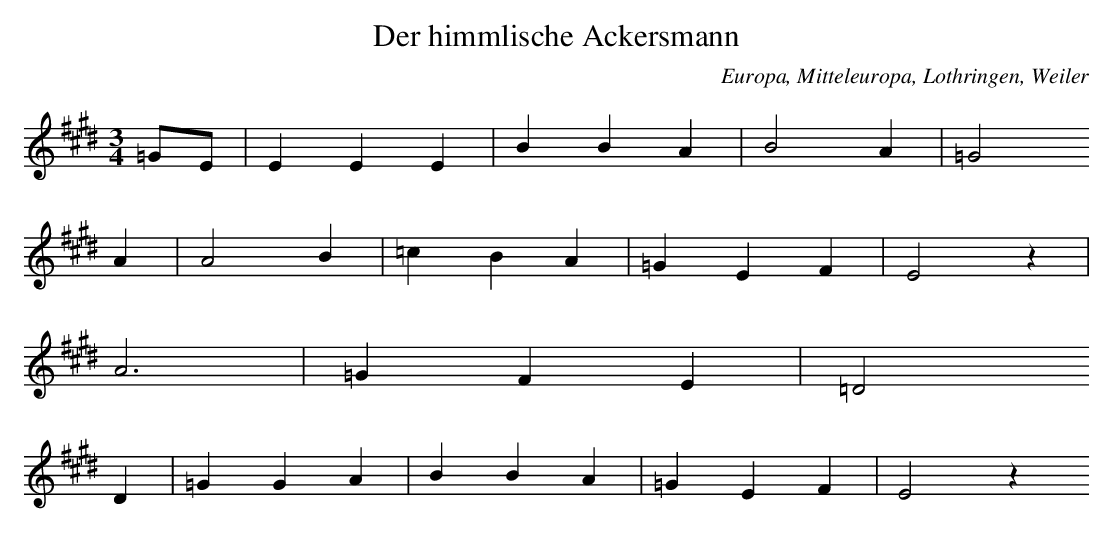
X:1
T: Der himmlische Ackersmann
O: Europa, Mitteleuropa, Lothringen, Weiler
M: 3/4
L: 1/8
K: E
=GE | E2E2E2 | B2B2A2 | B4A2 | =G4
A2 | A4B2 | =c2B2A2 | =G2E2F2 | E4z2 |
A6 | =G2F2E2 | =D4
D2 | =G2G2A2 | B2B2A2 | =G2E2F2 | E4z2
